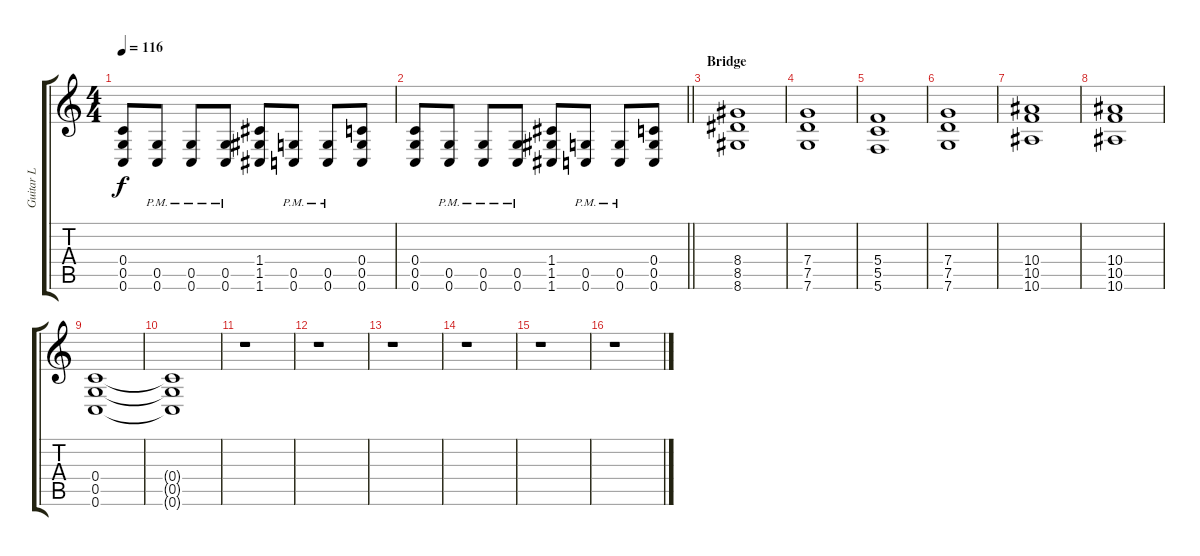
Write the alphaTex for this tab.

\track ("Guitar L" "Guitar L") {instrument distortionguitar}
\staff {score tabs}
\tuning (D4 A3 F3 C3 G2 C2) {hide}
\ts (4 4)
\tempo 116
\clef g2
\ks c
(0.4 0.5 0.6).8{dy f} (0.5{pm} 0.6{pm}).8 (0.5{pm} 0.6{pm}).8 (0.5{pm} 0.6{pm}).8 (1.4 1.5 1.6).8 (0.5{pm} 0.6{pm}).8 (0.5{pm} 0.6{pm}).8 (0.4 0.5 0.6).8 |
\barLineRight lightlight
(0.4 0.5 0.6).8 (0.5{pm} 0.6{pm}).8 (0.5{pm} 0.6{pm}).8 (0.5{pm} 0.6{pm}).8 (1.4 1.5 1.6).8 (0.5{pm} 0.6{pm}).8 (0.5{pm} 0.6{pm}).8 (0.4 0.5 0.6).8 |
\section ("" "Bridge")
(8.4 8.5 8.6).1 |
(7.4 7.5 7.6).1 |
(5.4 5.5 5.6).1 |
(7.4 7.5 7.6).1 |
(10.4 10.5 10.6).1 |
(10.4 10.5 10.6).1 |
(0.4 0.5 0.6).1 |
(0.4{t} 0.5{t} 0.6{t}).1 |
r.1 |
r.1 |
r.1 |
r.1 |
r.1 |
r.1
